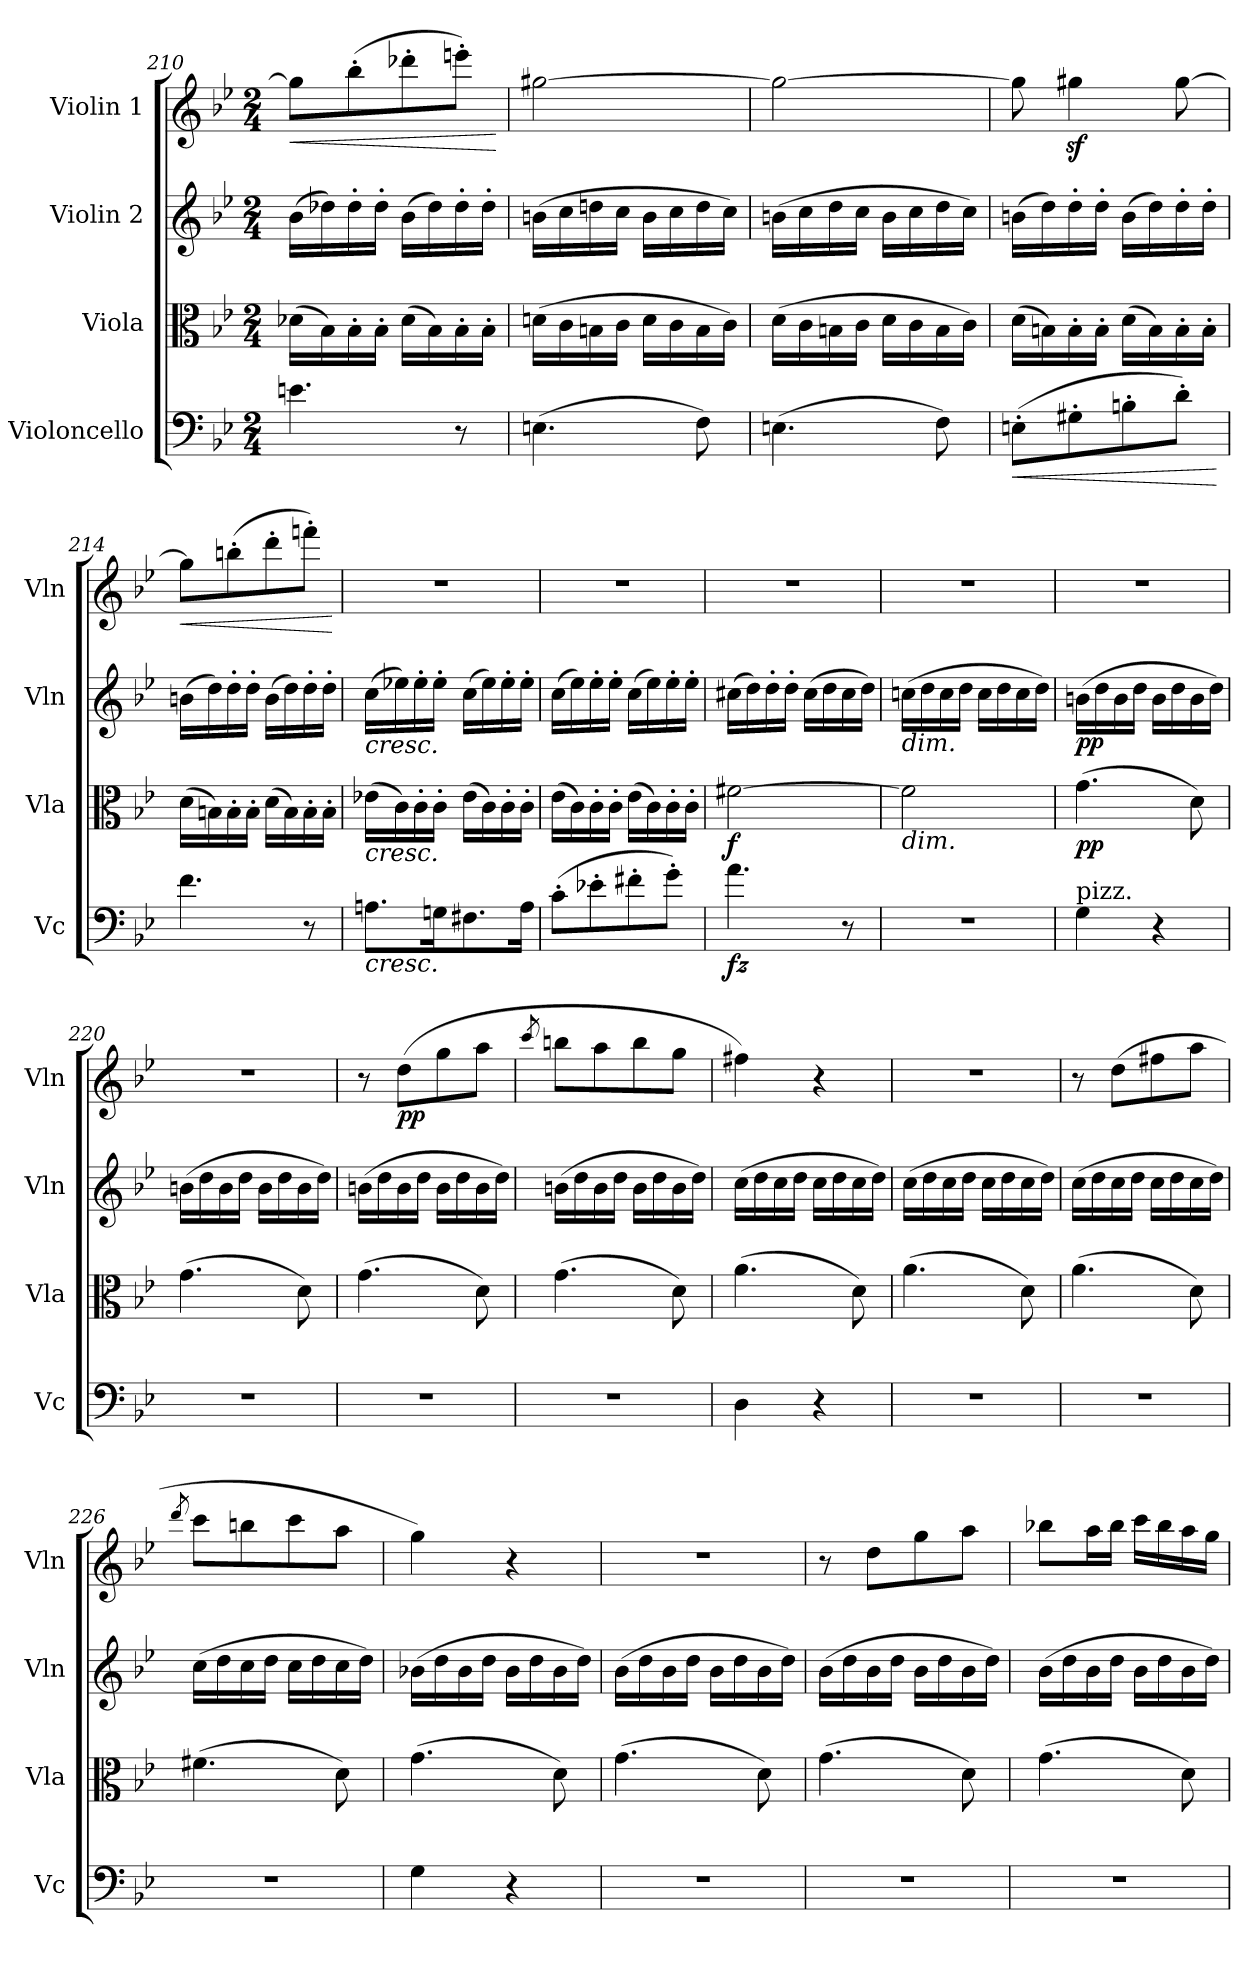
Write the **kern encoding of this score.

**kern	**dynam	**kern	**dynam	**kern	**dynam	**kern	**dynam
*part4	*part4	*part3	*part3	*part2	*part2	*part1	*part1
*staff4	*staff4	*staff3	*staff3	*staff2	*staff2	*staff1	*staff1
*I"Violoncello	*	*I"Viola	*	*I"Violin 2	*	*I"Violin 1	*
*I'Vc	*	*I'Vla	*	*I'Vln	*	*I'Vln	*
*clefF4	*	*clefC3	*	*clefG2	*	*clefG2	*
*k[b-e-]	*	*k[b-e-]	*	*k[b-e-]	*	*k[b-e-]	*
*M2/4	*	*M2/4	*	*M2/4	*	*M2/4	*
=210	=210	=210	=210	=210	=210	=210	=210
!	!	!	!	!	!	!	!LO:HP:b
4.en\	.	(16d-X\LL	.	(16b-\LL	.	8gg\L]	<
.	.	16B-\)	.	16dd-X\)	.	.	.
.	.	16B-'\	.	16dd-'\	.	(8bb-'\	.
.	.	16B-'\JJ	.	16dd-'\JJ	.	.	.
.	.	(16d-\LL	.	(16b-\LL	.	8ddd-X'\	.
.	.	16B-\)	.	16dd-\)	.	.	.
8r	.	16B-'\	.	16dd-'\	.	8eeen'\J)	.
.	.	16B-'\JJ	.	16dd-'\JJ	.	.	.
.	.	.	.	.	.	.	[
=211	=211	=211	=211	=211	=211	=211	=211
(4.En\	.	(16dn\LL	.	(16bn\LL	.	[2gg#X\	.
.	.	16c\	.	16cc\	.	.	.
.	.	16Bn\	.	16ddn\	.	.	.
.	.	16c\JJ	.	16cc\JJ	.	.	.
.	.	16d\LL	.	16b\LL	.	.	.
.	.	16c\	.	16cc\	.	.	.
8F\)	.	16B\	.	16dd\	.	.	.
.	.	16c\JJ)	.	16cc\JJ)	.	.	.
!!LO:LB:g=z
=212	=212	=212	=212	=212	=212	=212	=212
(4.En\	.	(16d\LL	.	(16bn\LL	.	2gg#\_	.
.	.	16c\	.	16cc\	.	.	.
.	.	16Bn\	.	16dd\	.	.	.
.	.	16c\JJ	.	16cc\JJ	.	.	.
.	.	16d\LL	.	16b\LL	.	.	.
.	.	16c\	.	16cc\	.	.	.
8F\)	.	16B\	.	16dd\	.	.	.
.	.	16c\JJ)	.	16cc\JJ)	.	.	.
=213	=213	=213	=213	=213	=213	=213	=213
!	!LO:HP:b	!	!	!	!	!	!
(8En'\L	<	(16d\LL	.	(16bn\LL	.	8gg#\]	.
.	.	16Bn\)	.	16dd\)	.	.	.
8G#X'\	.	16B'\	.	16dd'\	.	4gg#Xz<\	.
.	.	16B'\JJ	.	16dd'\JJ	.	.	.
8Bn'\	.	(16d\LL	.	(16b\LL	.	.	.
.	.	16B\)	.	16dd\)	.	.	.
8d'\J)	.	16B'\	.	16dd'\	.	[8gg#\	.
.	.	16B'\JJ	.	16dd'\JJ	.	.	.
.	[	.	.	.	.	.	.
=214	=214	=214	=214	=214	=214	=214	=214
!	!	!	!	!	!	!	!LO:HP:b
4.f\	.	(16d\LL	.	(16bn\LL	.	8gg#\L]	<
.	.	16Bn\)	.	16dd\)	.	.	.
.	.	16B'\	.	16dd'\	.	(8bbn'\	.
.	.	16B'\JJ	.	16dd'\JJ	.	.	.
.	.	(16d\LL	.	(16b\LL	.	8ddd'\	.
.	.	16B\)	.	16dd\)	.	.	.
8r	.	16B'\	.	16dd'\	.	8fffn'\J)	.
.	.	16B'\JJ	.	16dd'\JJ	.	.	.
.	.	.	.	.	.	.	[
=215	=215	=215	=215	=215	=215	=215	=215
!	!	!	!	!LO:TX:b:i:t=cresc.	!	!	!
!	!	!LO:TX:b:i:t=cresc.	!	!	!	!	!
!LO:TX:b:i:t=cresc.	!	!	!	!	!	!	!
8.An\L	.	(16e-X\LL	.	(16cc\LL	.	2r	.
.	.	16c\)	.	16ee-X\)	.	.	.
.	.	16c'\	.	16ee-'\	.	.	.
16Gn\K	.	16c'\JJ	.	16ee-'\JJ	.	.	.
8.F#X\	.	(16e-\LL	.	(16cc\LL	.	.	.
.	.	16c\)	.	16ee-\)	.	.	.
.	.	16c'\	.	16ee-'\	.	.	.
16A\Jk	.	16c'\JJ	.	16ee-'\JJ	.	.	.
=216	=216	=216	=216	=216	=216	=216	=216
(8c'\L	.	(16e-\LL	.	(16cc\LL	.	2r	.
.	.	16c\)	.	16ee-\)	.	.	.
8e-X'\	.	16c'\	.	16ee-'\	.	.	.
.	.	16c'\JJ	.	16ee-'\JJ	.	.	.
8f#X'\	.	(16e-\LL	.	(16cc\LL	.	.	.
.	.	16c\)	.	16ee-\)	.	.	.
8g'\J)	.	16c'\	.	16ee-'\	.	.	.
.	.	16c'\JJ	.	16ee-'\JJ	.	.	.
!!LO:PB:g=z
=217	=217	=217	=217	=217	=217	=217	=217
!	!LO:DY:b	!	!LO:DY:b	!	!	!	!
4.a\	fz	[2f#X\	f	(16cc#X\LL	.	2r	.
.	.	.	.	16dd\)	.	.	.
.	.	.	.	16dd'\	.	.	.
.	.	.	.	16dd'\JJ	.	.	.
.	.	.	.	(16cc#\LL	.	.	.
.	.	.	.	16dd\	.	.	.
8r	.	.	.	16cc#\	.	.	.
.	.	.	.	16dd\JJ)	.	.	.
=218	=218	=218	=218	=218	=218	=218	=218
!	!	!	!	!LO:TX:b:i:t=dim.	!	!	!
!	!	!LO:TX:b:i:t=dim.	!	!	!	!	!
2r	.	2f#\]	.	(16ccn\LL	.	2r	.
.	.	.	.	16dd\	.	.	.
.	.	.	.	16cc\	.	.	.
.	.	.	.	16dd\JJ	.	.	.
.	.	.	.	16cc\LL	.	.	.
.	.	.	.	16dd\	.	.	.
.	.	.	.	16cc\	.	.	.
.	.	.	.	16dd\JJ)	.	.	.
=219	=219	=219	=219	=219	=219	=219	=219
!LO:TX:a:t=pizz.	!	!	!	!	!	!	!
!	!	!	!LO:DY:b	!	!LO:DY:b	!	!
4G\	.	(4.g\	pp	(16bn\LL	pp	2r	.
.	.	.	.	16dd\	.	.	.
.	.	.	.	16b\	.	.	.
.	.	.	.	16dd\JJ	.	.	.
4r	.	.	.	16b\LL	.	.	.
.	.	.	.	16dd\	.	.	.
.	.	8d\)	.	16b\	.	.	.
.	.	.	.	16dd\JJ)	.	.	.
=220	=220	=220	=220	=220	=220	=220	=220
2r	.	(4.g\	.	(16bn\LL	.	2r	.
.	.	.	.	16dd\	.	.	.
.	.	.	.	16b\	.	.	.
.	.	.	.	16dd\JJ	.	.	.
.	.	.	.	16b\LL	.	.	.
.	.	.	.	16dd\	.	.	.
.	.	8d\)	.	16b\	.	.	.
.	.	.	.	16dd\JJ)	.	.	.
!!LO:LB:g=z
=221	=221	=221	=221	=221	=221	=221	=221
2r	.	(4.g\	.	(16bn\LL	.	8r	.
.	.	.	.	16dd\	.	.	.
!	!	!	!	!	!	!	!LO:DY:b
.	.	.	.	16b\	.	(8dd\L	pp
.	.	.	.	16dd\JJ	.	.	.
.	.	.	.	16b\LL	.	8gg\	.
.	.	.	.	16dd\	.	.	.
.	.	8d\)	.	16b\	.	8aa\J	.
.	.	.	.	16dd\JJ)	.	.	.
=222	=222	=222	=222	=222	=222	=222	=222
.	.	.	.	.	.	8qccc/	.
2r	.	(4.g\	.	(16bn\LL	.	8bbn\L	.
.	.	.	.	16dd\	.	.	.
.	.	.	.	16b\	.	8aa\	.
.	.	.	.	16dd\JJ	.	.	.
.	.	.	.	16b\LL	.	8bb\	.
.	.	.	.	16dd\	.	.	.
.	.	8d\)	.	16b\	.	8gg\J	.
.	.	.	.	16dd\JJ)	.	.	.
=223	=223	=223	=223	=223	=223	=223	=223
4D\	.	(4.a\	.	(16cc\LL	.	4ff#X\)	.
.	.	.	.	16dd\	.	.	.
.	.	.	.	16cc\	.	.	.
.	.	.	.	16dd\JJ	.	.	.
4r	.	.	.	16cc\LL	.	4r	.
.	.	.	.	16dd\	.	.	.
.	.	8d\)	.	16cc\	.	.	.
.	.	.	.	16dd\JJ)	.	.	.
=224	=224	=224	=224	=224	=224	=224	=224
2r	.	(4.a\	.	(16cc\LL	.	2r	.
.	.	.	.	16dd\	.	.	.
.	.	.	.	16cc\	.	.	.
.	.	.	.	16dd\JJ	.	.	.
.	.	.	.	16cc\LL	.	.	.
.	.	.	.	16dd\	.	.	.
.	.	8d\)	.	16cc\	.	.	.
.	.	.	.	16dd\JJ)	.	.	.
!!LO:LB:g=z
=225	=225	=225	=225	=225	=225	=225	=225
2r	.	(4.a\	.	(16cc\LL	.	8r	.
.	.	.	.	16dd\	.	.	.
.	.	.	.	16cc\	.	(8dd\L	.
.	.	.	.	16dd\JJ	.	.	.
.	.	.	.	16cc\LL	.	8ff#X\	.
.	.	.	.	16dd\	.	.	.
.	.	8d\)	.	16cc\	.	8aa\J	.
.	.	.	.	16dd\JJ)	.	.	.
=226	=226	=226	=226	=226	=226	=226	=226
.	.	.	.	.	.	8qddd/	.
2r	.	(4.f#X\	.	(16cc\LL	.	8ccc\L	.
.	.	.	.	16dd\	.	.	.
.	.	.	.	16cc\	.	8bbn\	.
.	.	.	.	16dd\JJ	.	.	.
.	.	.	.	16cc\LL	.	8ccc\	.
.	.	.	.	16dd\	.	.	.
.	.	8d\)	.	16cc\	.	8aa\J	.
.	.	.	.	16dd\JJ)	.	.	.
=227	=227	=227	=227	=227	=227	=227	=227
4G\	.	(4.g\	.	(16b-X\LL	.	4gg\)	.
.	.	.	.	16dd\	.	.	.
.	.	.	.	16b-\	.	.	.
.	.	.	.	16dd\JJ	.	.	.
4r	.	.	.	16b-\LL	.	4r	.
.	.	.	.	16dd\	.	.	.
.	.	8d\)	.	16b-\	.	.	.
.	.	.	.	16dd\JJ)	.	.	.
=228	=228	=228	=228	=228	=228	=228	=228
2r	.	(4.g\	.	(16b-\LL	.	2r	.
.	.	.	.	16dd\	.	.	.
.	.	.	.	16b-\	.	.	.
.	.	.	.	16dd\JJ	.	.	.
.	.	.	.	16b-\LL	.	.	.
.	.	.	.	16dd\	.	.	.
.	.	8d\)	.	16b-\	.	.	.
.	.	.	.	16dd\JJ)	.	.	.
!!LO:LB:g=z
=229	=229	=229	=229	=229	=229	=229	=229
2r	.	(4.g\	.	(16b-\LL	.	8r	.
.	.	.	.	16dd\	.	.	.
.	.	.	.	16b-\	.	8dd\L	.
.	.	.	.	16dd\JJ	.	.	.
.	.	.	.	16b-\LL	.	8gg\	.
.	.	.	.	16dd\	.	.	.
.	.	8d\)	.	16b-\	.	8aa\J	.
.	.	.	.	16dd\JJ)	.	.	.
=230	=230	=230	=230	=230	=230	=230	=230
2r	.	(4.g\	.	(16b-\LL	.	8bb-X\L	.
.	.	.	.	16dd\	.	.	.
.	.	.	.	16b-\	.	16aa\L	.
.	.	.	.	16dd\JJ	.	16bb-\JJ	.
.	.	.	.	16b-\LL	.	16ccc\LL	.
.	.	.	.	16dd\	.	16bb-\	.
.	.	8d\)	.	16b-\	.	16aa\	.
.	.	.	.	16dd\JJ)	.	16gg\JJ	.
=	=	=	=	=	=	=	=
*-	*-	*-	*-	*-	*-	*-	*-
